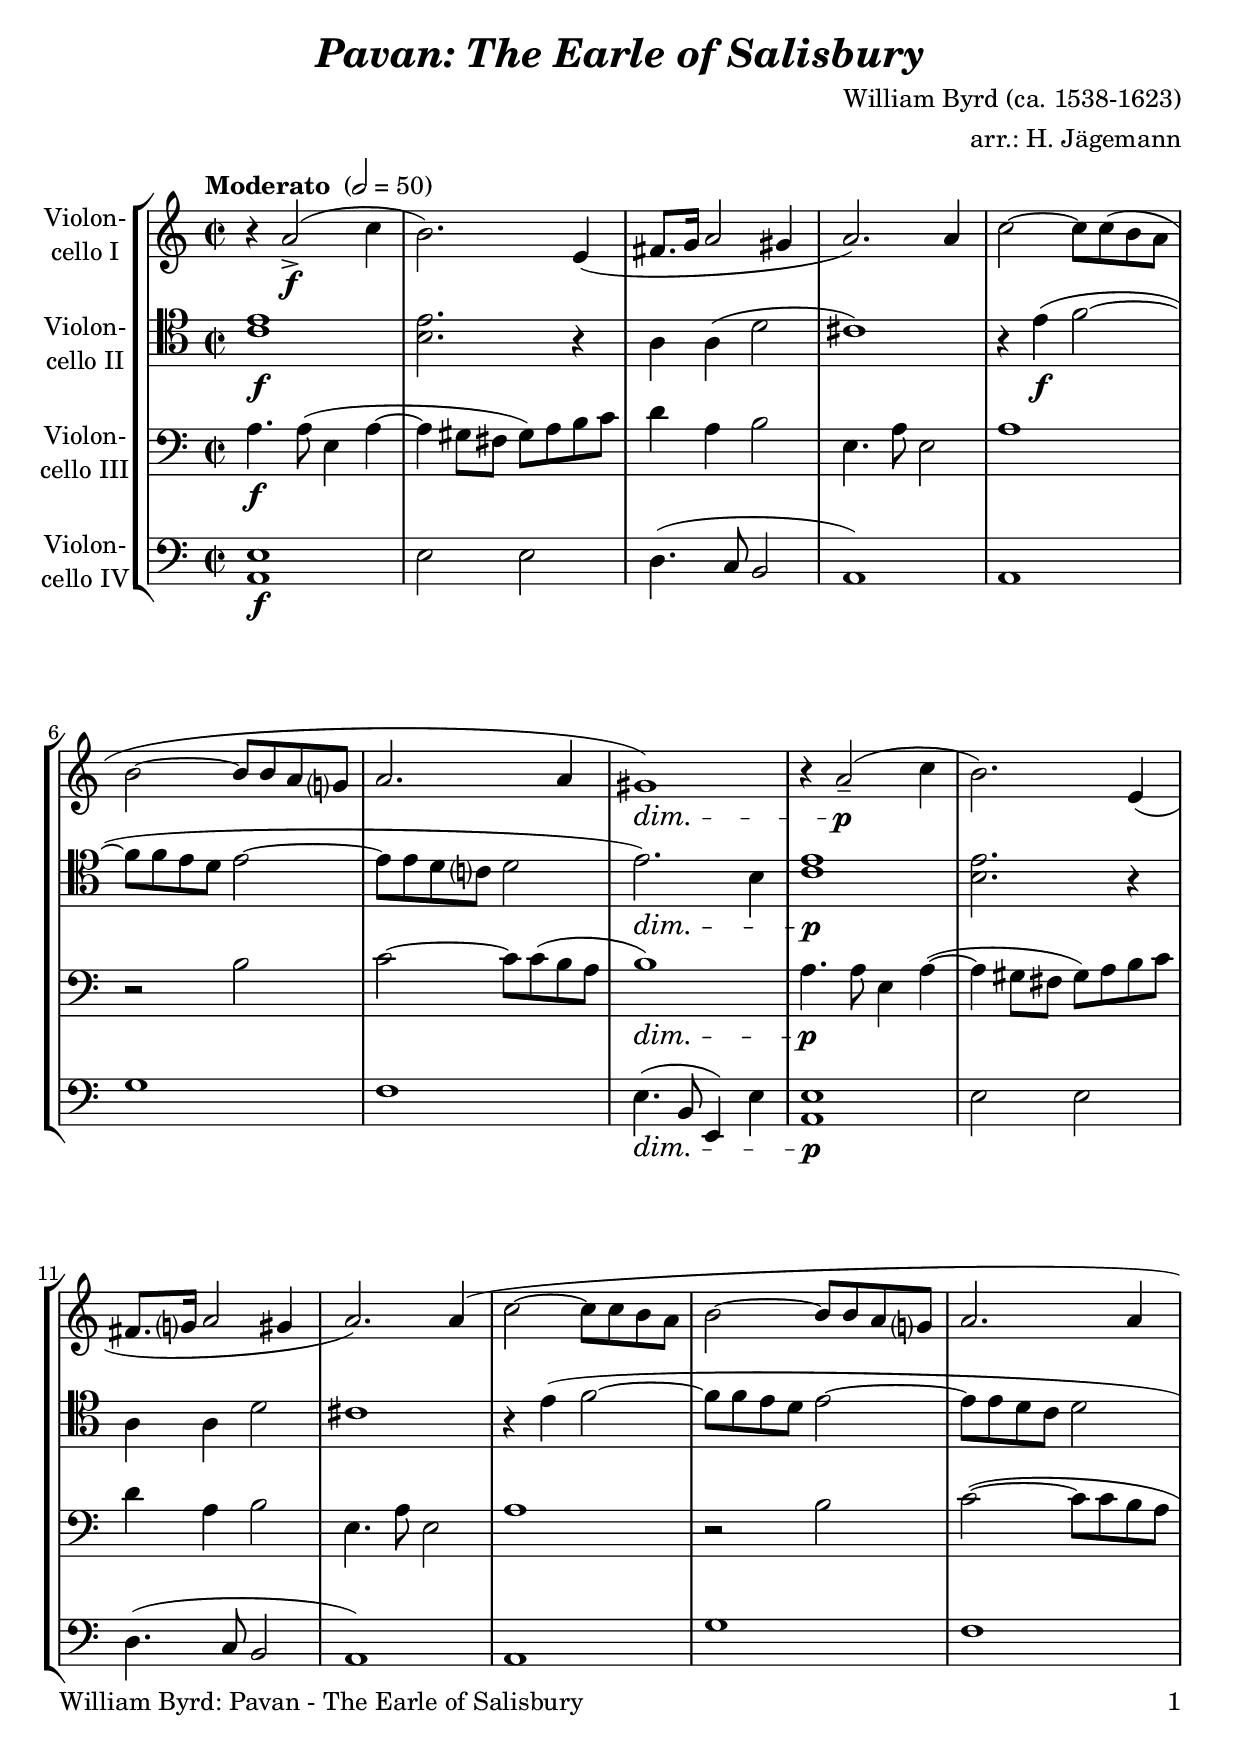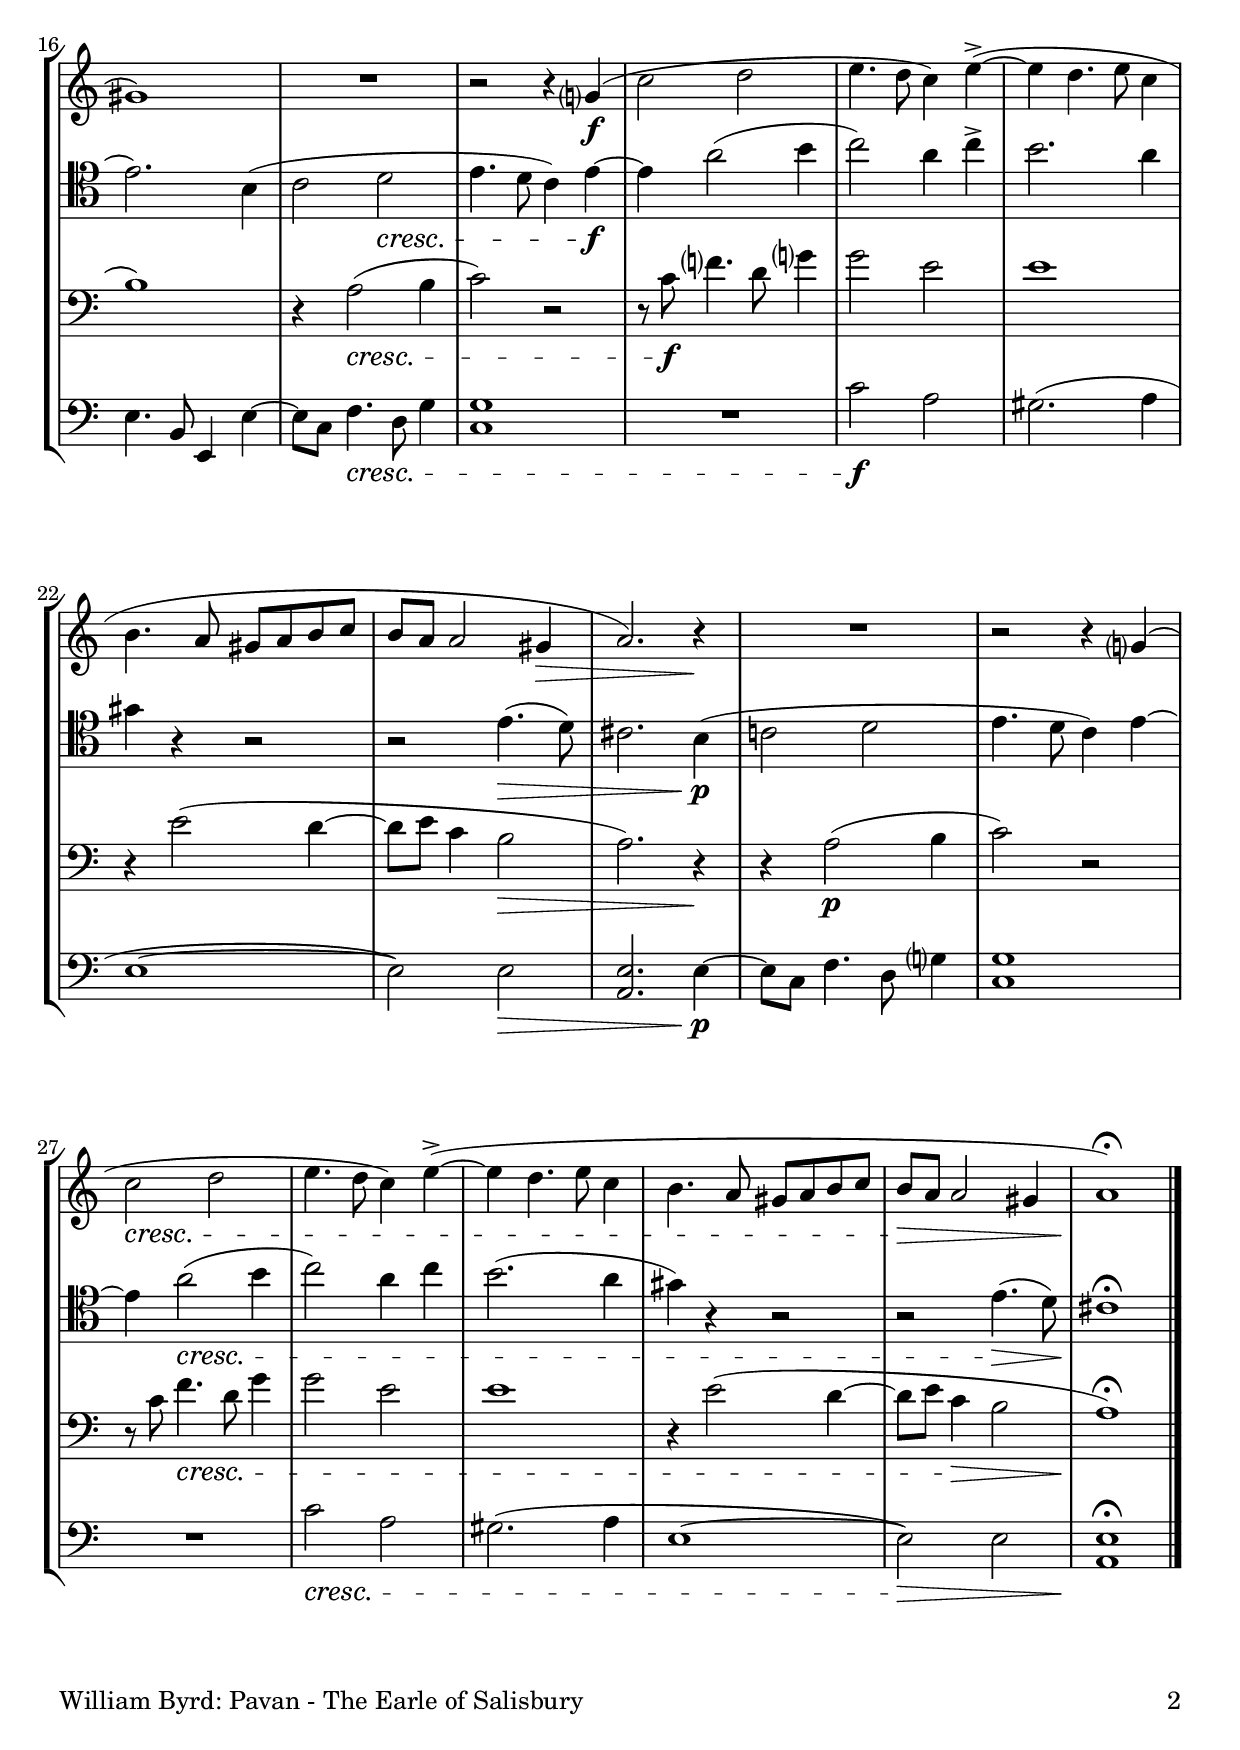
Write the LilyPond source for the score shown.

\version "2.18.2"
\include "deutsch.ly"
  
#(set-global-staff-size 22)

\header {
  title     = \markup \bold \italic "Pavan: The Earle of Salisbury"
  composer  = "William Byrd (ca. 1538-1623)"
  arranger  = "arr.: H. Jägemann"
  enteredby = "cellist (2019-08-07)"
%  piece     = ""
}

voiceconsts = {
  \key a \minor
  \time 2/2
  \clef "bass"
%  \numericTimeSignature
  \compressFullBarRests
  % Set default beaming for all staves
%  \set Timing.beamExceptions = #'()
%  \set Timing.baseMoment     = #(ly:make-moment 1 4)
%  \set Timing.beatStructure  = #'(1 1 1)
  \tempo "Moderato " 2=50
}

micl = "clarinet"
mifl = "flute"
miob = "oboe"
mifh = "french horn"
misx = "tenor sax"
mist = "string ensemble 1"
miba = "cello"
mivc = "bassoon"

va = \relative c'' {
  \voiceconsts
  \clef "treble"

  r4 a2(->\f c4
  h2.) e,4(
  fis8. g16 a2 gis4
  a2.) a4
  c2~ c8 c( h a

  h2~ h8 h a g?
  a2. a4
  gis1)\dim
  r4 a2(--\p c4
  h2.) e,4(

  fis8. g?16 a2 gis4
  a2.) a4(
  c2~ c8 c h a
  h2~ h8 h a g?
  a2. a4

  gis1)
  R
  r2 r4 g?(\f
  c2 d
  e4. d8 c4) e(~->
  e d4. e8 c4

  h4. a8 gis a h c
  h a a2 gis4\>
  a2.) r4\!
  R1
  r2 r4 g?(

  c2\cresc d
  e4. d8 c4)
  e(~->
  e d4. e8 c4
  h4. a8 gis a h c
  h\> a a2 gis4
  a1)\!\fermata \bar "|."
}

vb = \relative c' {
  \voiceconsts
  \clef "tenor"
  
  <c e>1\f
  <h e>2. r4
  a a( d2
  cis1)
  r4 e(\f f2~

  f8 f e d e2~
  e8 e d c? d2
  e2.)\dim h4
  <c e>1\p
  <h e>2. r4

  a a d2
  cis1
  r4 e( f2~
  f8 f e d e2~
  e8 e d c d2

  e2.) h4(
  c2 d\cresc
  e4. d8 c4) e~\f
  e a2( h4
  c2) a4 c->
  h2. a4

  gis r r2
  r e4.(\> d8)
  cis2. h4(\!\p
  c!2 d
  e4. d8 c4) e~

  e a2(\cresc h4
  c2) a4 c
  h2.( a4
  gis) r r2
  r e4.(\> d8)
  cis1\!\fermata \bar "|."
}

vc = \relative c' {
  \voiceconsts

  a4.\f a8( e4 a~
  a gis8 fis gis) a h c
  d4 a h2
  e,4. a8 e2
  a1

  r2 h
  c~ c8 c( h a
  h1)\dim
  a4.\p a8 e4 a(~
  a gis8 fis gis) a h c

  d4 a h2
  e,4. a8 e2
  a1
  r2 h
  c(~ c8 c h a
  h1)
  r4 a2(\cresc h4
  c2) r
  r8 c\f f?4. d8 g?4
  g2 e
  e1

  r4 e2( d4~
  d8 e c4 h2\>
  a2.) r4\!
  r a2(\p h4
  c2) r

  r8 c f4.\cresc d8 g4
  g2 e
  e1
  r4 e2( d4~
  d8 e c4\> h2
  a1)\!\fermata \bar "|."
}

vd = \relative c {
  \voiceconsts

  <a e'>1\f
  e'2 e
  d4.( c8 h2
  a1)
  a

  g'
  f
  e4.(\dim h8 e,4) e'
  <a, e'>1\p
  e'2 e

  d4.( c8 h2
  a1)
  a
  g'
  f

  e4. h8 e,4 e'~
  e8 c f4.\cresc d8 g4
  <c, g'>1
  R
  c'2\f a
  gis2.( a4

  e1~
  e2) e\>
  <a, e'>2. e'4~\!\p
  e8 c f4. d8 g?4
  <c, g'>1

  R
  c'2\cresc a
  gis2.( a4
  e1~
  e2)\> e
  <a, e'>1\!\fermata \bar "|."
}


music = \new StaffGroup <<
      \new Staff {
	\set Staff.midiInstrument = \miba
	\set Staff.instrumentName = \markup \center-column { "Violon-" "cello I" }
	\transpose a a { \va }
      }

      \new Staff {
	\set Staff.midiInstrument = \miba
	\set Staff.instrumentName = \markup \center-column { "Violon-" "cello II" }
	\transpose a a { \vb }
      }

      \new Staff {
	\set Staff.midiInstrument = \miba
	\set Staff.instrumentName = \markup \center-column { "Violon-" "cello III" }
	\transpose a a { \vc }
      }

      \new Staff {
	\set Staff.midiInstrument = \miba
	\set Staff.instrumentName = \markup \center-column { "Violon-" "cello IV" }
	\transpose a a { \vd }
      }
>>

\book {
   \paper {
    print-page-number = ##t
    print-first-page-number = ##t
    oddHeaderMarkup = \markup \null
    evenHeaderMarkup = \markup \null
    oddFooterMarkup = \markup {
      \fill-line {
        \on-the-fly #print-page-number-check-first
        "William Byrd: Pavan - The Earle of Salisbury" \fromproperty #'page:page-number-string
      }
    }
    evenFooterMarkup = \oddFooterMarkup
  } \score {
    \music
    \layout {}
  }

  \score {
    \unfoldRepeats \music

    \midi {
      \context {
        \Score
      }
    }
  }
}
